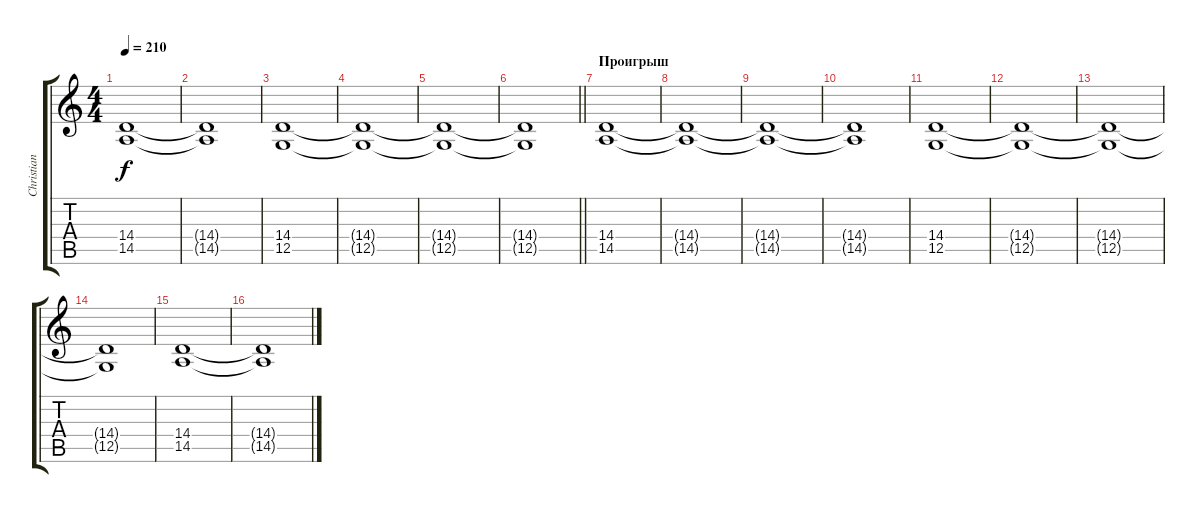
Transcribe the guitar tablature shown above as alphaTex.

\track ("Christian Lorenz" "Christian ") {instrument tuba}
\staff {score tabs}
\tuning (E4 C4 G3 C3 G2 C2) {hide}
\ts (4 4)
\tempo 210
\clef g2
\ks c
(14.4{t} 14.5{t}).1{dy f} |
(14.4{t} 14.5{t}).1 |
(14.4 12.5).1 |
(14.4{t} 12.5{t}).1 |
(14.4{t} 12.5{t}).1 |
\barLineRight lightlight
(14.4{t} 12.5{t}).1 |
\section ("" "Проигрыш")
(14.4 14.5).1{instrument churchorgan} |
(14.4{t} 14.5{t}).1 |
(14.4{t} 14.5{t}).1 |
(14.4{t} 14.5{t}).1 |
(14.4 12.5).1 |
(14.4{t} 12.5{t}).1 |
(14.4{t} 12.5{t}).1 |
(14.4{t} 12.5{t}).1 |
(14.4 14.5).1{instrument churchorgan} |
(14.4{t} 14.5{t}).1
